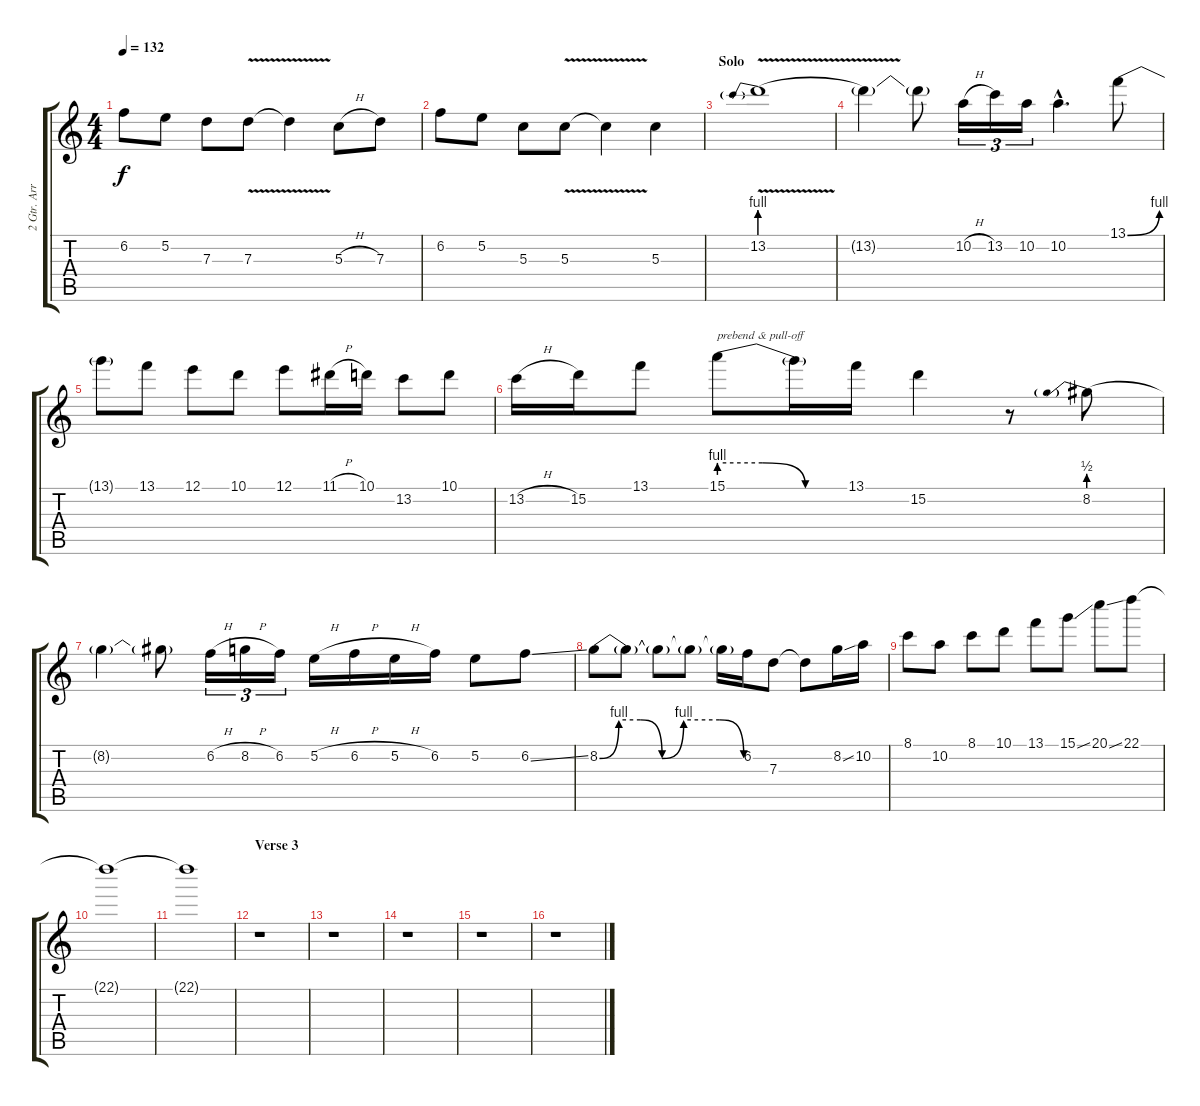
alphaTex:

\track ("2 Gtr. Arr. Lead" "2 Gtr. Arr") {instrument overdrivenguitar}
\staff {score tabs}
\tuning (E4 B3 G3 D3 A2 E2) {hide}
\ts (4 4)
\tempo 132
\clef g2
\ks c
6.2.8{dy f} 5.2.8 7.3.8 7.3{v}.8 7.3{t}.4 5.3{h}.8 7.3.8 |
6.2.8 5.2.8 5.3.8 5.3{v}.8 5.3{t}.4 5.3.4 |
\section ("" "Solo")
13.2{be (prebend 0 4 60 4) v}.1 |
13.2{t}.4 13.2{t}.8 10.2{h}.16{tu (3 2)} 13.2.16{tu (3 2)} 10.2.16{tu (3 2)} 10.2{hac}.4{d} 13.1{be (bend 0 0 60 4)}.8 |
13.1{t}.8 13.1.8 12.1.8 10.1.8 12.1.8 11.1{h}.16 10.1.16 13.2.8 10.1.8 |
13.2{h}.16 15.2.16 13.1.8 15.1{be (custom 0 4 20 4 40 0 60 0)}.8{txt "prebend & pull-off"} 15.1{t}.16 13.1.16 15.2.4 r.8 8.2{be (prebend 0 2 60 2)}.8 |
8.2{t}.4 8.2{t}.8 6.2{h}.16{tu (3 2)} 8.2{h}.16{tu (3 2)} 6.2.16{tu (3 2)} 5.2{h}.16 6.2{h}.16 5.2{h}.16 6.2.16 5.2.8 6.2{ss}.8 |
8.2{be (custom 0 0 8 4 17 4 26 0 35 4 50 4 60 0)}.8 8.2{t}.8 8.2{t}.8 8.2{t}.8 8.2{t}.16 6.2.16 7.3.8 7.3{t}.8 8.2{ss}.16 10.2.16 |
8.1.8 10.2.8 8.1.8 10.1.8 13.1.8 15.1{ss}.8 20.1{ss}.8 22.1.8 |
22.1{t}.1 |
22.1{t}.1 |
\section ("" "Verse 3")
r.1 |
r.1 |
r.1 |
r.1 |
r.1
